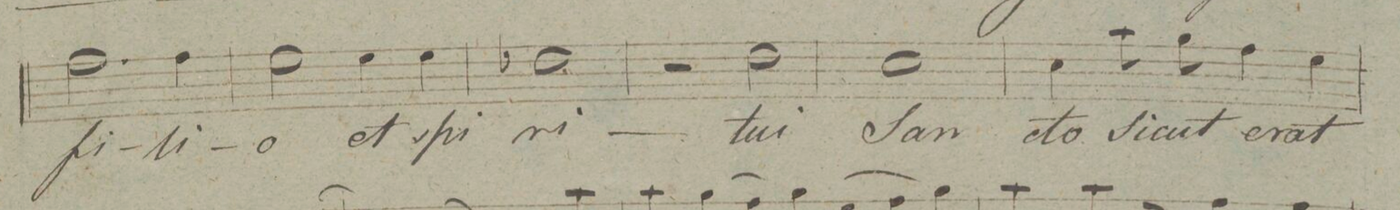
**kern	**text	**dynam
*I"Canto.	*	*
*clefC1	*	*
*k[b-]	*	*
*met(c|)	*	*
*M2/2	*	*
2.dd\	fi-	.
4dd\	-li-	.
=51	=51	=51
2cc\	-o	.
4cc\	et	.
4cc\	spi-	.
=52	=52	=52
1b-X	-ri-	.
=53	=53	=53
2r	.	.
2b-\	-tui	.
=54	=54	=54
1a	San-	.
=55	=55	=55
4a\	-cto	.
8ff\	Si-	.
8ee\	-cut	.
4dd\	e-	.
4cc\	-rat	.
=56	=56	=56
*-	*-	*-
